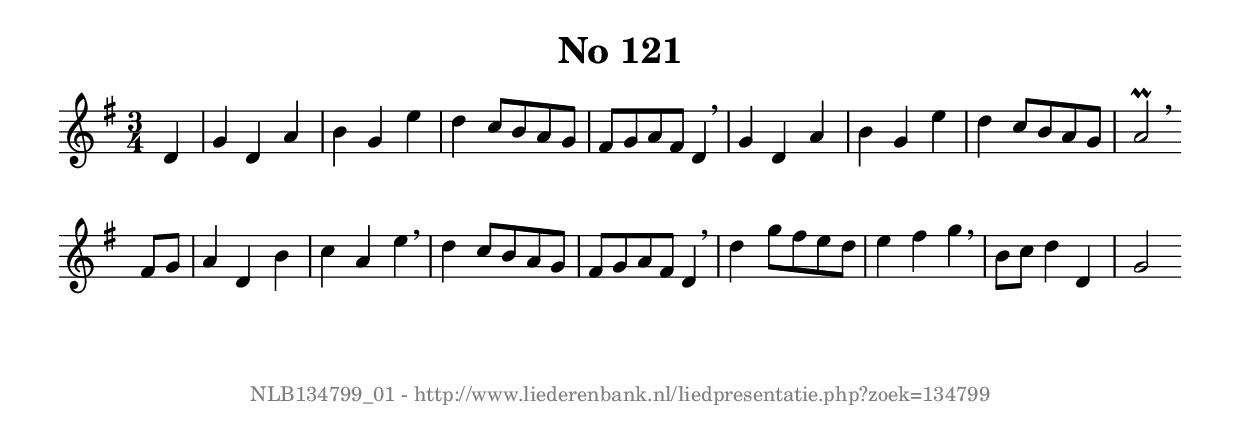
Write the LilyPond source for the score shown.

%
% produced by wce2krn 1.64 (7 June 2014)
%
\version"2.16"
#(append! paper-alist '(("long" . (cons (* 210 mm) (* 2000 mm)))))
#(set-default-paper-size "long")
sb = {\breathe}
mBreak = {\breathe }
bBreak = {\breathe }
x = {\once\override NoteHead #'style = #'cross }
gl=\glissando
itime={\override Staff.TimeSignature #'stencil = ##f }
ficta = {\once\set suggestAccidentals = ##t}
fine = {\once\override Score.RehearsalMark #'self-alignment-X = #1 \mark \markup {\italic{Fine}}}
dc = {\once\override Score.RehearsalMark #'self-alignment-X = #1 \mark \markup {\italic{D.C.}}}
dcf = {\once\override Score.RehearsalMark #'self-alignment-X = #1 \mark \markup {\italic{D.C. al Fine}}}
dcc = {\once\override Score.RehearsalMark #'self-alignment-X = #1 \mark \markup {\italic{D.C. al Coda}}}
ds = {\once\override Score.RehearsalMark #'self-alignment-X = #1 \mark \markup {\italic{D.S.}}}
dsf = {\once\override Score.RehearsalMark #'self-alignment-X = #1 \mark \markup {\italic{D.S. al Fine}}}
dsc = {\once\override Score.RehearsalMark #'self-alignment-X = #1 \mark \markup {\italic{D.S. al Coda}}}
pv = {\set Score.repeatCommands = #'((volta "1"))}
sv = {\set Score.repeatCommands = #'((volta "2"))}
tv = {\set Score.repeatCommands = #'((volta "3"))}
qv = {\set Score.repeatCommands = #'((volta "4"))}
xv = {\set Score.repeatCommands = #'((volta #f))}
\header{ tagline = ""
title = "No 121"
}
\score {{
\key g \major
\relative g'
{
\set melismaBusyProperties = #'()
\partial 32*8
\time 3/4
\tempo 4=120
\override Score.MetronomeMark #'transparent = ##t
\override Score.RehearsalMark #'break-visibility = #(vector #t #t #f)
d4 g d a' b g e' d c8 b a g fis g a fis d4 \sb g d a' b g e' d c8 b a g a2^\prall \bar ":|:" \bBreak
fis8 g a4 d, b' c a e' \sb d c8 b a g fis g a fis d4 \sb d' g8 fis e d e4 fis g \sb b,8 c d4 d, g2 \bar ":|"
 }}
 \midi { }
 \layout {
            indent = 0.0\cm
}
}
\markup { \vspace #0 } \markup { \with-color #grey \fill-line { \center-column { \smaller "NLB134799_01 - http://www.liederenbank.nl/liedpresentatie.php?zoek=134799" } } }
